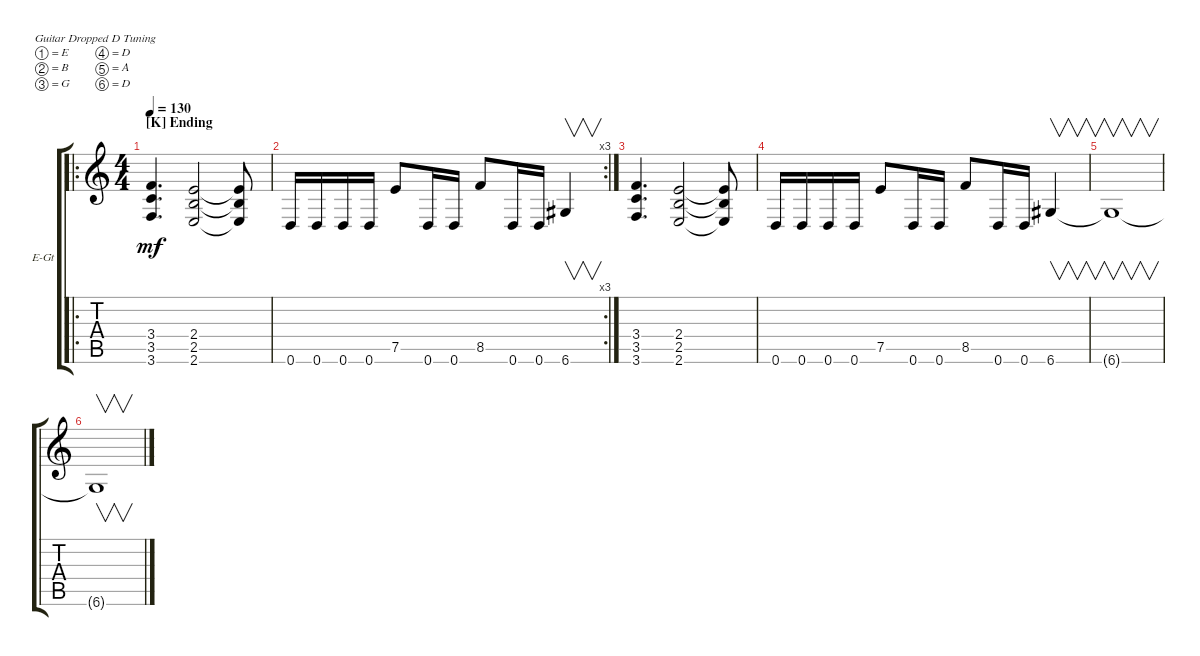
\defaultSystemsLayout 4
\bracketExtendMode groupsimilarinstruments
\firstSystemTrackNameOrientation horizontal
\otherSystemsTrackNameOrientation horizontal
\track ("Rhytm Guitar" "E-Gt") {instrument distortionguitar}
\staff {score tabs}
\tuning (E4 B3 G3 D3 A2 D2)
\ro
\ts (4 4)
\section ("K" "Ending")
\tempo 130
\clef g2
\ks c
(3.6 3.5 3.4).4{d dy mf} (2.4 2.5 2.6).2 (2.5{t} 2.6{t} 2.4{t}).8 |
\rc 3
0.6.16 0.6.16 0.6.16 0.6.16 7.5.8 0.6.16 0.6.16 8.5.8 0.6.16 0.6.16 6.6.4{v} |
(3.6 3.5 3.4).4{d} (2.4 2.5 2.6).2 (2.5{t} 2.6{t} 2.4{t}).8 |
0.6.16 0.6.16 0.6.16 0.6.16 7.5.8 0.6.16 0.6.16 8.5.8 0.6.16 0.6.16 6.6.4{v} |
6.6{t}.1{v} |
6.6{t}.1{v}
